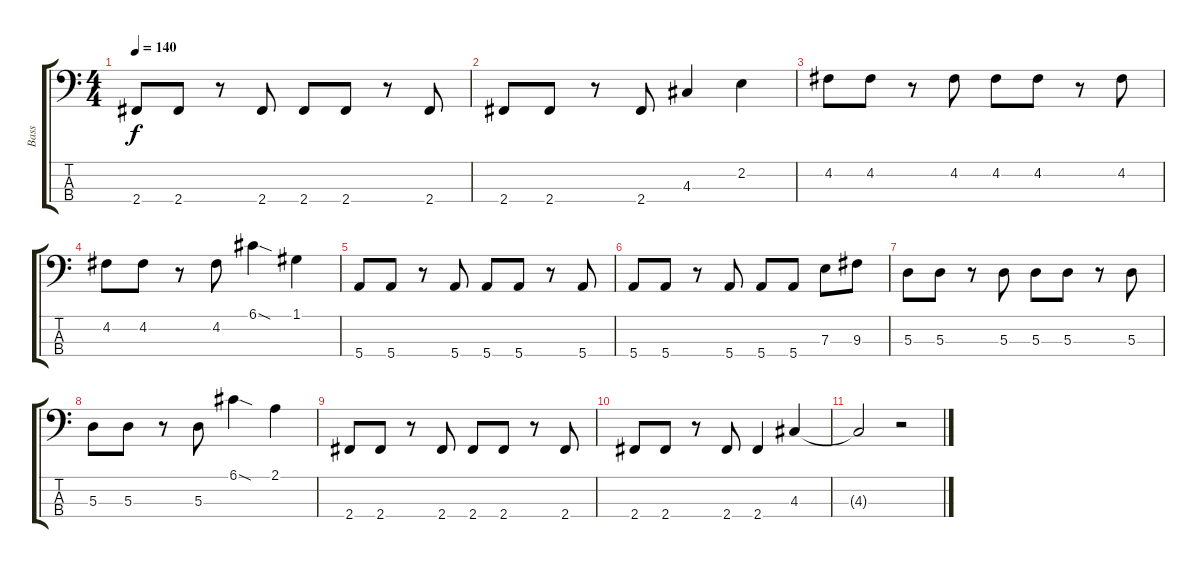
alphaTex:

\track ("Bass" "Bass") {instrument slapbass1}
\staff {score tabs}
\tuning (G2 D2 A1 E1) {hide}
\ts (4 4)
\tempo 140
\clef f4
\ks c
2.4.8{dy f} 2.4.8 r.8 2.4.8 2.4.8 2.4.8 r.8 2.4.8 |
2.4.8 2.4.8 r.8 2.4.8 4.3.4 2.2.4 |
4.2.8 4.2.8 r.8 4.2.8 4.2.8 4.2.8 r.8 4.2.8 |
4.2.8 4.2.8 r.8 4.2.8 6.1{sod}.4 1.1.4 |
5.4.8 5.4.8 r.8 5.4.8 5.4.8 5.4.8 r.8 5.4.8 |
5.4.8 5.4.8 r.8 5.4.8 5.4.8 5.4.8 7.3.8 9.3.8 |
5.3.8 5.3.8 r.8 5.3.8 5.3.8 5.3.8 r.8 5.3.8 |
5.3.8 5.3.8 r.8 5.3.8 6.1{sod}.4 2.1.4 |
2.4.8 2.4.8 r.8 2.4.8 2.4.8 2.4.8 r.8 2.4.8 |
2.4.8 2.4.8 r.8 2.4.8 2.4.4 4.3.4 |
4.3{t}.2 r.2
